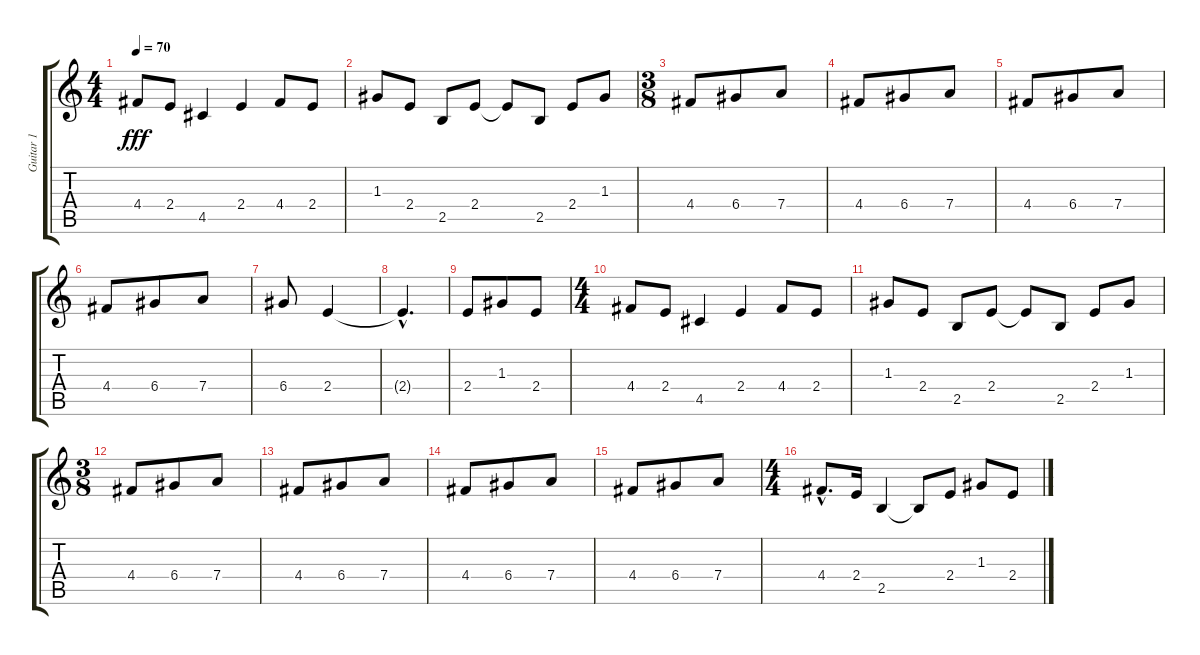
\track ("Guitar 1" "Guitar 1") {instrument acousticguitarnylon}
\staff {score tabs}
\tuning (E4 B3 G3 D3 A2 E2) {hide}
\ts (4 4)
\tempo 70
\clef g2
\ks c
4.4.8{dy fff} 2.4.8 4.5.4 2.4.4 4.4.8 2.4.8 |
1.3.8 2.4.8 2.5.8 2.4.8 2.4{t}.8 2.5.8 2.4.8 1.3.8 |
\ts (3 8)
4.4.8{volume 12} 6.4.8 7.4.8 |
4.4.8 6.4.8 7.4.8 |
4.4.8 6.4.8 7.4.8 |
4.4.8 6.4.8 7.4.8 |
6.4.8 2.4.4 |
2.4{hac t}.4{d} |
2.4.8 1.3.8 2.4.8 |
\ts (4 4)
4.4.8 2.4.8 4.5.4 2.4.4 4.4.8 2.4.8 |
1.3.8 2.4.8 2.5.8 2.4.8 2.4{t}.8 2.5.8 2.4.8 1.3.8 |
\ts (3 8)
4.4.8 6.4.8 7.4.8 |
4.4.8 6.4.8 7.4.8 |
4.4.8 6.4.8 7.4.8 |
4.4.8 6.4.8 7.4.8 |
\ts (4 4)
4.4{hac}.8{d} 2.4.16 2.5.4 2.5{t}.8 2.4.8 1.3.8 2.4.8
